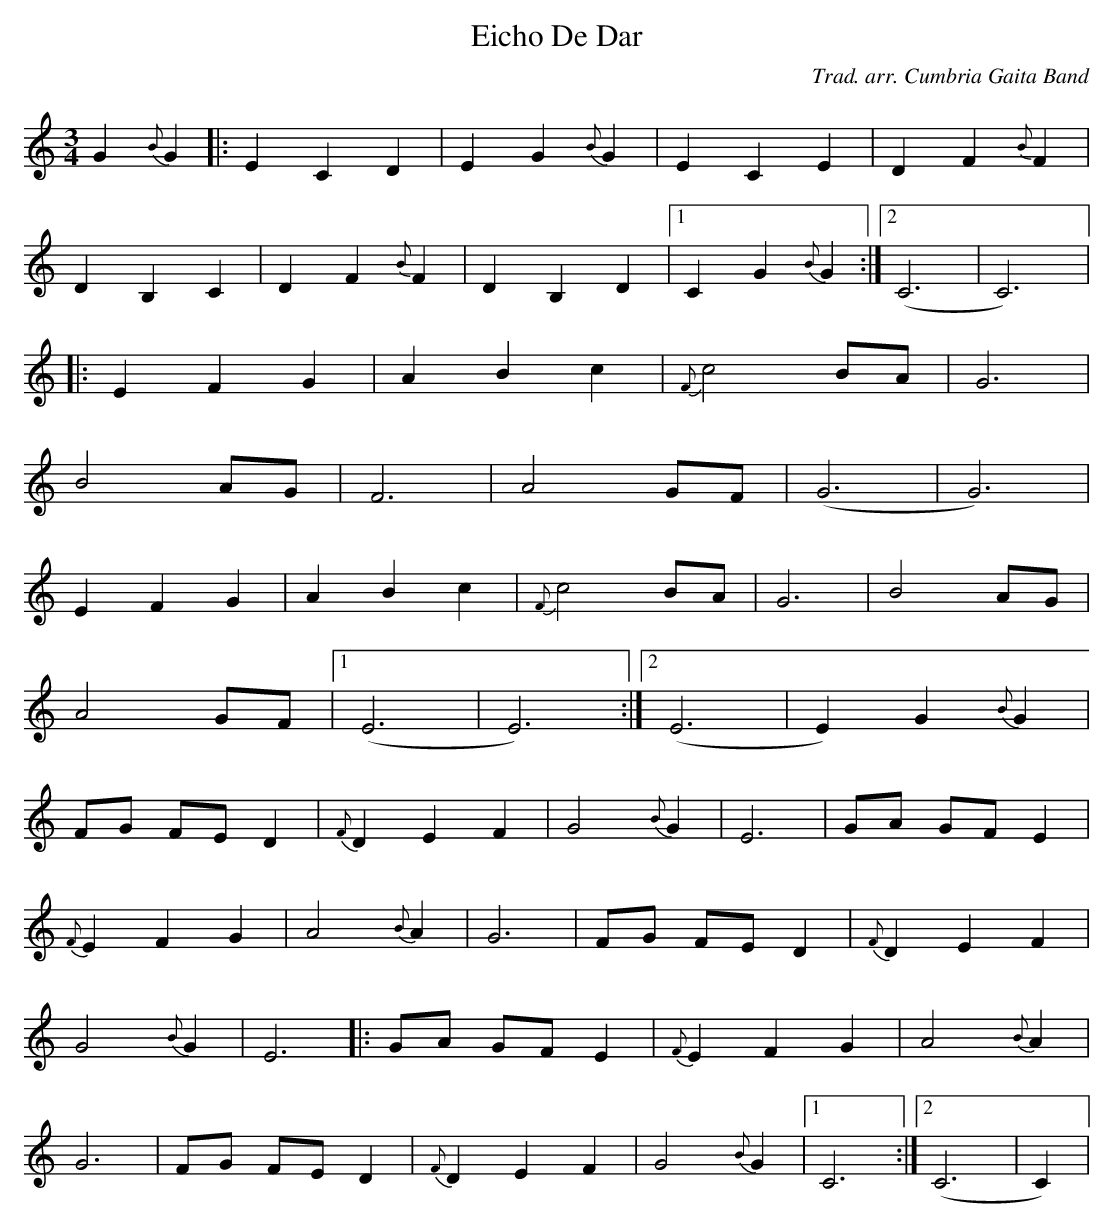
X:1
T:Eicho De Dar
C:Trad. arr. Cumbria Gaita Band
M:3/4
L:1/8
K:Cmaj
G2 {B}G2 |:E2 C2 D2 |E2 G2 {B}G2 |E2 C2 E2 |D2 F2 {B}F2 |
D2 B,2 C2 |D2 F2 {B}F2 |D2 B,2 D2 | [1C2 G2 {B}G2 :| [2(C6 |C6) |:
E2 F2 G2 |A2 B2 c2 |{F}c4 BA |G6 |
B4 AG |F6 |A4 GF |(G6 |G6) |
E2 F2 G2 |A2 B2 c2 |{F}c4 BA |G6 |B4 AG |
A4 GF | [1(E6 |E6) :| [2(E6 |E2) G2 {B}G2 |
FG FE D2 |{F}D2 E2 F2 |G4 {B}G2 |E6 |GA GF E2 |
{F}E2 F2 G2 |A4 {B}A2 |G6 |FG FE D2 |{F}D2 E2 F2 |
G4 {B}G2 |E6 |:GA GF E2 |{F}E2 F2 G2 |A4 {B}A2 |
G6 |FG FE D2 |{F}D2 E2 F2 |G4 {B}G2 | [1C6 :| [2(C6 |C2) |
